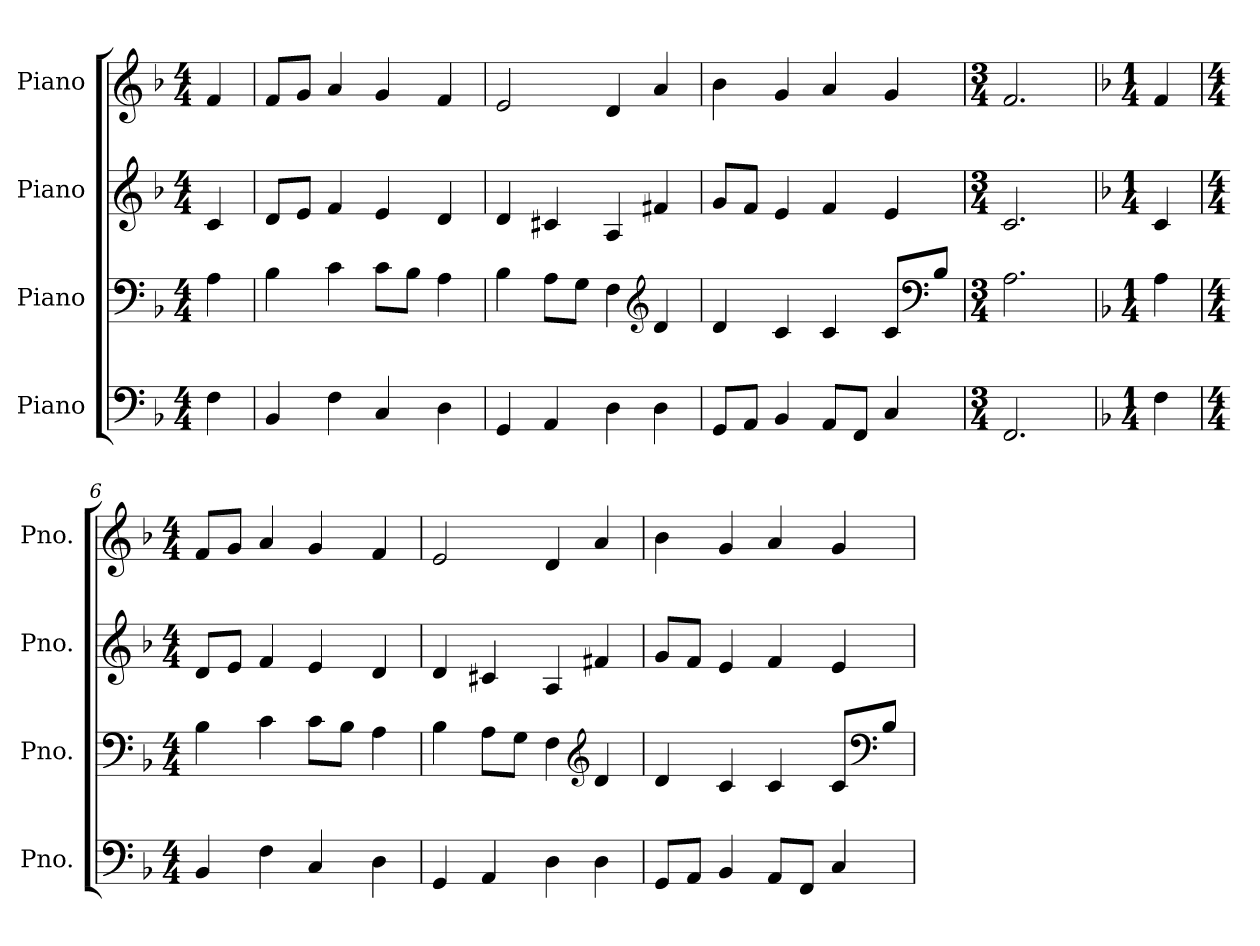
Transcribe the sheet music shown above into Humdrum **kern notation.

**kern	**kern	**kern	**kern
*part4	*part3	*part2	*part1
*staff4	*staff3	*staff2	*staff1
*I"Piano	*I"Piano	*I"Piano	*I"Piano
*I'Pno.	*I'Pno.	*I'Pno.	*I'Pno.
*clefF4	*clefF4	*clefG2	*clefG2
*k[b-]	*k[b-]	*k[b-]	*k[b-]
*M4/4	*M4/4	*M4/4	*M4/4
*MM120	*MM120	*MM120	*MM120
=	=	=	=
4F\	4A\	4c/	4f/
=1	=1	=1	=1
4BB-/	4B-\	8d/L	8f/L
.	.	8e/J	8g/J
4F\	4c\	4f/	4a/
4C/	8c\L	4e/	4g/
.	8B-\J	.	.
4D\	4A\	4d/	4f/
=2	=2	=2	=2
4GG/	4B-\	4d/	2e/
4AA/	8A\L	4c#X/	.
.	8G\J	.	.
4D\	4F\	4A/	4d/
*	*clefG2	*	*
4D\	4d/	4f#X/	4a/
=3	=3	=3	=3
8GG/L	4d/	8g/L	4b-\
8AA/J	.	8f/J	.
4BB-/	4c/	4e/	4g/
8AA/L	4c/	4f/	4a/
8FF/J	.	.	.
4C/	8c/L	4e/	4g/
*	*clefF4	*	*
.	8B-/J	.	.
=4	=4	=4	=4
*M3/4	*M3/4	*M3/4	*M3/4
2.FF/	2.A\	2.c/	2.f/
=5	=5	=5	=5
*k[b-]	*k[b-]	*k[b-]	*k[b-]
*M1/4	*M1/4	*M1/4	*M1/4
4F\	4A\	4c/	4f/
=6	=6	=6	=6
*M4/4	*M4/4	*M4/4	*M4/4
4BB-/	4B-\	8d/L	8f/L
.	.	8e/J	8g/J
4F\	4c\	4f/	4a/
4C/	8c\L	4e/	4g/
.	8B-\J	.	.
4D\	4A\	4d/	4f/
!!LO:LB:g=z
=7	=7	=7	=7
4GG/	4B-\	4d/	2e/
4AA/	8A\L	4c#X/	.
.	8G\J	.	.
4D\	4F\	4A/	4d/
*	*clefG2	*	*
4D\	4d/	4f#X/	4a/
=8	=8	=8	=8
8GG/L	4d/	8g/L	4b-\
8AA/J	.	8f/J	.
4BB-/	4c/	4e/	4g/
8AA/L	4c/	4f/	4a/
8FF/J	.	.	.
4C/	8c/L	4e/	4g/
*	*clefF4	*	*
.	8B-/J	.	.
=	=	=	=
*-	*-	*-	*-
